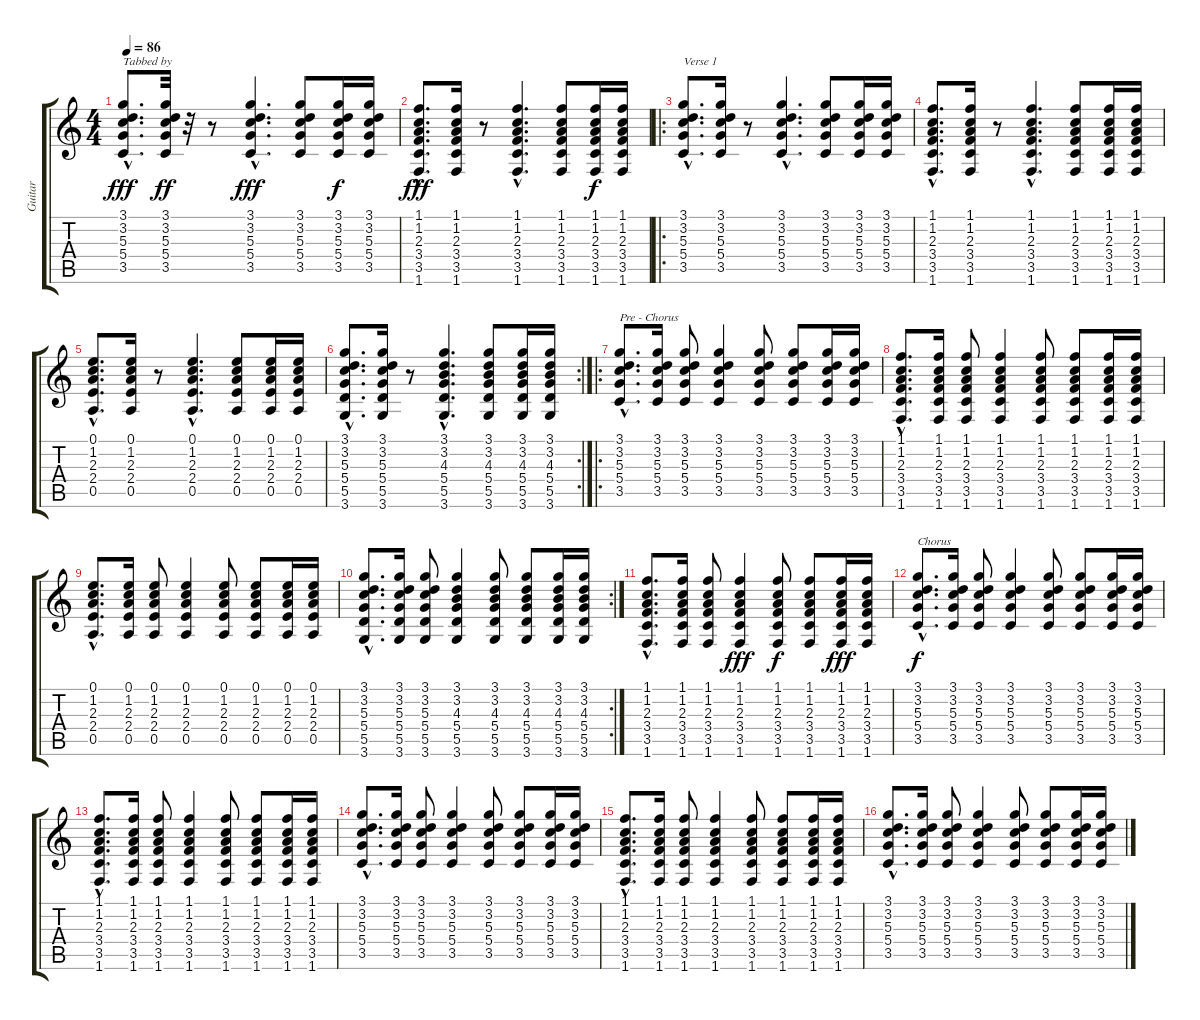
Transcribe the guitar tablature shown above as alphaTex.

\track ("Guitar" "Guitar") {instrument acousticguitarnylon}
\staff {score tabs}
\tuning (E4 B3 G3 D3 A2 E2) {hide}
\ts (4 4)
\tempo 86
\clef g2
\ks c
(3.1{hac} 3.2{hac} 5.3 5.4{hac} 3.5{hac}).8{d txt "Tabbed by" dy fff instrument acousticguitarnylon} (3.1 3.2 5.3 5.4 3.5).32{dy ff} r.32 r.8 (3.1{hac} 3.2{hac} 5.3{hac} 5.4{hac} 3.5{hac}).4{d dy fff} (3.1 3.2 5.3 5.4 3.5).8 (3.1 3.2 5.3 5.4 3.5).16{dy f} (3.1 3.2 5.3 5.4 3.5).16 |
(1.1{hac} 1.2{hac} 2.3{hac} 3.4{hac} 3.5{hac} 1.6{hac}).8{d dy fff} (1.1 1.2 2.3 3.4 3.5 1.6).16 r.8 (1.1{hac} 1.2{hac} 2.3{hac} 3.4{hac} 3.5{hac} 1.6{hac}).4{d} (1.1 1.2 2.3 3.4 3.5 1.6).8 (1.1 1.2 2.3 3.4 3.5 1.6).16{dy f} (1.1 1.2 2.3 3.4 3.5 1.6).16 |
\ro
(3.1{hac} 3.2{hac} 5.3 5.4{hac} 3.5{hac}).8{d txt "Verse 1"} (3.1 3.2 5.3 5.4 3.5).16 r.8 (3.1{hac} 3.2{hac} 5.3{hac} 5.4 3.5{hac}).4{d} (3.1 3.2 5.3 5.4 3.5).8 (3.1 3.2 5.3 5.4 3.5).16 (3.1 3.2 5.3 5.4 3.5).16 |
(1.1{hac} 1.2{hac} 2.3{hac} 3.4{hac} 3.5{hac} 1.6{hac}).8{d} (1.1 1.2 2.3 3.4 3.5 1.6).16 r.8 (1.1{hac} 1.2{hac} 2.3{hac} 3.4{hac} 3.5{hac} 1.6{hac}).4{d} (1.1 1.2 2.3 3.4 3.5 1.6).8 (1.1 1.2 2.3 3.4 3.5 1.6).16 (1.1 1.2 2.3 3.4 3.5 1.6).16 |
(0.1{hac} 1.2{hac} 2.3{hac} 2.4{hac} 0.5{hac}).8{d} (0.1 1.2 2.3 2.4 0.5).16 r.8 (0.1{hac} 1.2{hac} 2.3{hac} 2.4{hac} 0.5{hac}).4{d} (0.1 1.2 2.3 2.4 0.5).8 (0.1 1.2 2.3 2.4 0.5).16 (0.1 1.2 2.3 2.4 0.5).16 |
\rc 2
(3.1{hac} 3.2{hac} 5.3{hac} 5.4{hac} 5.5{hac} 3.6{hac}).8{d} (3.1 3.2 5.3 5.4 5.5 3.6).16 r.8 (3.1{hac} 3.2{hac} 4.3{hac} 5.4{hac} 5.5{hac} 3.6{hac}).4{d} (3.1 3.2 4.3 5.4 5.5 3.6).8 (3.1 3.2 4.3 5.4 5.5 3.6).16 (3.1 3.2 4.3 5.4 5.5 3.6).16 |
\ro
(3.1{hac} 3.2{hac} 5.3{hac} 5.4{hac} 3.5{hac}).8{d txt "Pre - Chorus"} (3.1 3.2 5.3 5.4 3.5).16 (3.1 3.2 5.3 5.4 3.5).8 (3.1 3.2 5.3 5.4 3.5).4 (3.1 3.2 5.3 5.4 3.5).8 (3.1 3.2 5.3 5.4 3.5).8 (3.1 3.2 5.3 5.4 3.5).16 (3.1 3.2 5.3 5.4 3.5).16 |
(1.1{hac} 1.2{hac} 2.3{hac} 3.4{hac} 3.5{hac} 1.6{hac}).8{d} (1.1 1.2 2.3 3.4 3.5 1.6).16 (1.1 1.2 2.3 3.4 3.5 1.6).8 (1.1 1.2 2.3 3.4 3.5 1.6).4 (1.1 1.2 2.3 3.4 3.5 1.6).8 (1.1 1.2 2.3 3.4 3.5 1.6).8 (1.1 1.2 2.3 3.4 3.5 1.6).16 (1.1 1.2 2.3 3.4 3.5 1.6).16 |
(0.1{hac} 1.2{hac} 2.3{hac} 2.4{hac} 0.5{hac}).8{d} (0.1 1.2 2.3 2.4 0.5).16 (0.1 1.2 2.3 2.4 0.5).8 (0.1 1.2 2.3 2.4 0.5).4 (0.1 1.2 2.3 2.4 0.5).8 (0.1 1.2 2.3 2.4 0.5).8 (0.1 1.2 2.3 2.4 0.5).16 (0.1 1.2 2.3 2.4 0.5).16 |
\rc 2
(3.1{hac} 3.2{hac} 5.3{hac} 5.4{hac} 5.5{hac} 3.6{hac}).8{d} (3.1 3.2 5.3 5.4 5.5 3.6).16 (3.1 3.2 5.3 5.4 5.5 3.6).8 (3.1 3.2 4.3 5.4 5.5 3.6).4 (3.1 3.2 4.3 5.4 5.5 3.6).8 (3.1 3.2 4.3 5.4 5.5 3.6).8 (3.1 3.2 4.3 5.4 5.5 3.6).16 (3.1 3.2 4.3 5.4 5.5 3.6).16 |
(1.1{hac} 1.2{hac} 2.3{hac} 3.4{hac} 3.5{hac} 1.6{hac}).8{d} (1.1 1.2 2.3 3.4 3.5 1.6).16 (1.1 1.2 2.3 3.4 3.5 1.6).8 (1.1 1.2 2.3 3.4 3.5 1.6).4{dy fff} (1.1 1.2 2.3 3.4 3.5 1.6).8{dy f} (1.1 1.2 2.3 3.4 3.5 1.6).8 (1.1 1.2 2.3 3.4 3.5 1.6).16{dy fff} (1.1 1.2 2.3 3.4 3.5 1.6).16 |
(3.1{hac} 3.2{hac} 5.3{hac} 5.4{hac} 3.5{hac}).8{d txt "Chorus" dy f} (3.1 3.2 5.3 5.4 3.5).16 (3.1 3.2 5.3 5.4 3.5).8 (3.1 3.2 5.3 5.4 3.5).4 (3.1 3.2 5.3 5.4 3.5).8 (3.1 3.2 5.3 5.4 3.5).8 (3.1 3.2 5.3 5.4 3.5).16 (3.1 3.2 5.3 5.4 3.5).16 |
(1.1{hac} 1.2{hac} 2.3{hac} 3.4{hac} 3.5{hac} 1.6{hac}).8{d} (1.1 1.2 2.3 3.4 3.5 1.6).16 (1.1 1.2 2.3 3.4 3.5 1.6).8 (1.1 1.2 2.3 3.4 3.5 1.6).4 (1.1 1.2 2.3 3.4 3.5 1.6).8 (1.1 1.2 2.3 3.4 3.5 1.6).8 (1.1 1.2 2.3 3.4 3.5 1.6).16 (1.1 1.2 2.3 3.4 3.5 1.6).16 |
(3.1{hac} 3.2{hac} 5.3{hac} 5.4{hac} 3.5{hac}).8{d} (3.1 3.2 5.3 5.4 3.5).16 (3.1 3.2 5.3 5.4 3.5).8 (3.1 3.2 5.3 5.4 3.5).4 (3.1 3.2 5.3 5.4 3.5).8 (3.1 3.2 5.3 5.4 3.5).8 (3.1 3.2 5.3 5.4 3.5).16 (3.1 3.2 5.3 5.4 3.5).16 |
(1.1{hac} 1.2{hac} 2.3{hac} 3.4{hac} 3.5{hac} 1.6{hac}).8{d} (1.1 1.2 2.3 3.4 3.5 1.6).16 (1.1 1.2 2.3 3.4 3.5 1.6).8 (1.1 1.2 2.3 3.4 3.5 1.6).4 (1.1 1.2 2.3 3.4 3.5 1.6).8 (1.1 1.2 2.3 3.4 3.5 1.6).8 (1.1 1.2 2.3 3.4 3.5 1.6).16 (1.1 1.2 2.3 3.4 3.5 1.6).16 |
(3.1{hac} 3.2{hac} 5.3{hac} 5.4{hac} 3.5{hac}).8{d} (3.1 3.2 5.3 5.4 3.5).16 (3.1 3.2 5.3 5.4 3.5).8 (3.1 3.2 5.3 5.4 3.5).4 (3.1 3.2 5.3 5.4 3.5).8 (3.1 3.2 5.3 5.4 3.5).8 (3.1 3.2 5.3 5.4 3.5).16 (3.1 3.2 5.3 5.4 3.5).16
